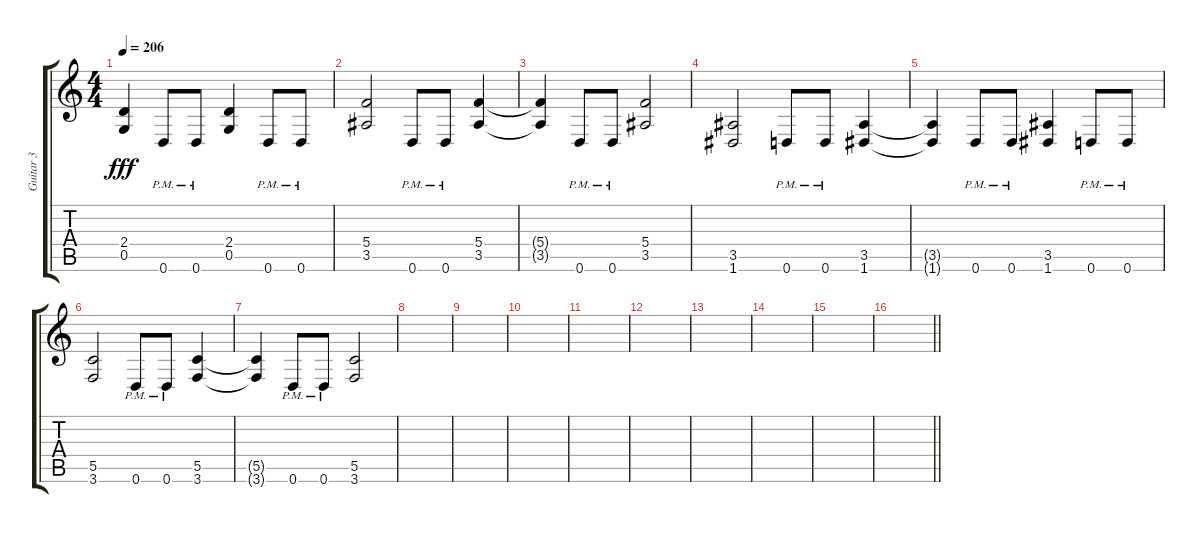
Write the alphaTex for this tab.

\track ("Guitar 3" "Guitar 3") {instrument distortionguitar}
\staff {score tabs}
\tuning (D4 A3 F3 C3 G2 D2) {hide}
\ts (4 4)
\tempo 206
\clef g2
\ks c
(2.4{t} 0.5{t}).4{dy fff} 0.6{pm}.8 0.6{pm}.8 (2.4 0.5).4 0.6{pm}.8 0.6{pm}.8 |
(5.4 3.5).2 0.6{pm}.8 0.6{pm}.8 (5.4 3.5).4 |
(5.4{t} 3.5{t}).4 0.6{pm}.8 0.6{pm}.8 (5.4 3.5).2 |
(3.5 1.6).2 0.6{pm}.8 0.6{pm}.8 (3.5 1.6).4 |
(3.5{t} 1.6{t}).4 0.6{pm}.8 0.6{pm}.8 (3.5 1.6).4 0.6{pm}.8 0.6{pm}.8 |
(5.5 3.6).2 0.6{pm}.8 0.6{pm}.8 (5.5 3.6).4 |
(5.5{t} 3.6{t}).4 0.6{pm}.8 0.6{pm}.8 (5.5 3.6).2 |
|
|
|
|
|
|
|
|
\barLineRight lightlight
